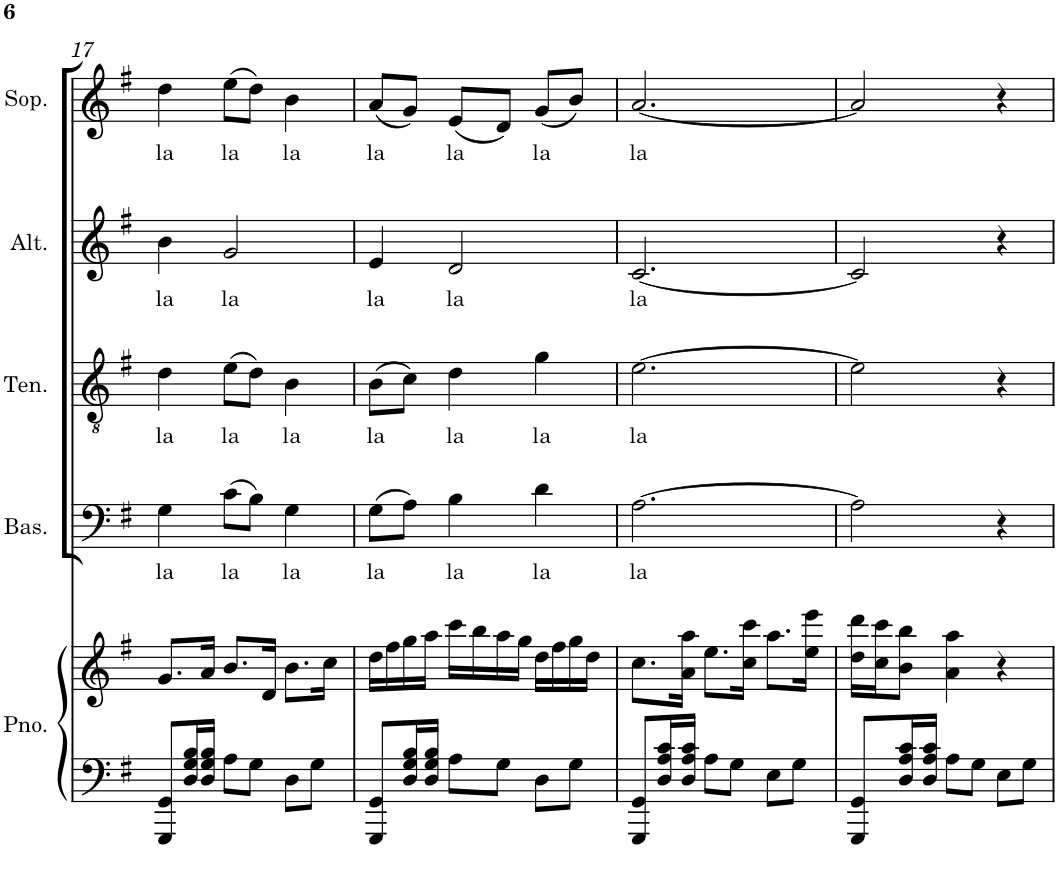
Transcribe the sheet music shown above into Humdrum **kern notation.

**kern	**kern	**kern	**text	**kern	**text	**kern	**text	**kern	**text
*part5	*part5	*part4	*part4	*part3	*part3	*part2	*part2	*part1	*part1
*staff6	*staff5	*staff4	*staff4	*staff3	*staff3	*staff2	*staff2	*staff1	*staff1
*I"Piano	*	*I"Bass	*	*I"Tenor	*	*I"Alto	*	*I"Soprano	*
*I'Pno.	*	*I'Bas.	*	*I'Ten.	*	*I'Alt.	*	*I'Sop.	*
!!LO:PB:g=z
*clefF4	*clefG2	*clefF4	*	*clefGv2	*	*clefG2	*	*clefG2	*
*k[f#]	*k[f#]	*k[f#]	*	*k[f#]	*	*k[f#]	*	*k[f#]	*
*G:	*G:	*G:	*	*G:	*	*G:	*	*G:	*
*M3/4	*M3/4	*M3/4	*	*M3/4	*	*M3/4	*	*M3/4	*
=17	=17	=17	=17	=17	=17	=17	=17	=17	=17
!	!	!	!LO:LY:b	!	!LO:LY:b	!	!LO:LY:b	!	!LO:LY:b
8GGG/ 8GG/L	8.g/L	4G\	la	4d\	la	4b\	la	4dd\	la
16D/ 16G/ 16B/L	.	.	.	.	.	.	.	.	.
16D/ 16G/ 16B/JJ	16a/Jk	.	.	.	.	.	.	.	.
!	!	!	!LO:LY:b	!	!LO:LY:b	!	!LO:LY:b	!	!LO:LY:b
8A\L	8.b/L	(8c\L	la	(8e\L	la	2g/	la	(8ee\L	la
8G\J	.	8B\J)	.	8d\J)	.	.	.	8dd\J)	.
.	16d/Jk	.	.	.	.	.	.	.	.
!	!	!	!LO:LY:b	!	!LO:LY:b	!	!	!	!LO:LY:b
8D\L	8.b\L	4G\	la	4B\	la	.	.	4b\	la
8G\J	.	.	.	.	.	.	.	.	.
.	16cc\Jk	.	.	.	.	.	.	.	.
=18	=18	=18	=18	=18	=18	=18	=18	=18	=18
!	!	!	!LO:LY:b	!	!LO:LY:b	!	!LO:LY:b	!	!LO:LY:b
8GGG/ 8GG/L	16dd\LL	(8G\L	la	(8B\L	la	4e/	la	(8a/L	la
.	16ff#\	.	.	.	.	.	.	.	.
16D/ 16G/ 16B/L	16gg\	8A\J)	.	8c\J)	.	.	.	8g/J)	.
16D/ 16G/ 16B/JJ	16aa\JJ	.	.	.	.	.	.	.	.
!	!	!	!LO:LY:b	!	!LO:LY:b	!	!LO:LY:b	!	!LO:LY:b
8A\L	16ccc\LL	4B\	la	4d\	la	2d/	la	(8e/L	la
.	16bb\	.	.	.	.	.	.	.	.
8G\J	16aa\	.	.	.	.	.	.	8d/J)	.
.	16gg\JJ	.	.	.	.	.	.	.	.
!	!	!	!LO:LY:b	!	!LO:LY:b	!	!	!	!LO:LY:b
8D\L	16dd\LL	4d\	la	4g\	la	.	.	(8g/L	la
.	16ff#\	.	.	.	.	.	.	.	.
8G\J	16gg\	.	.	.	.	.	.	8b/J)	.
.	16dd\JJ	.	.	.	.	.	.	.	.
=19	=19	=19	=19	=19	=19	=19	=19	=19	=19
!	!	!	!LO:LY:b	!	!LO:LY:b	!	!LO:LY:b	!	!LO:LY:b
8GGG/ 8GG/L	8.cc\L	[2.A\	la	[2.e\	la	[2.c/	la	[2.a/	la
16D/ 16A/ 16c/L	.	.	.	.	.	.	.	.	.
16D/ 16A/ 16c/JJ	16a\ 16aa\Jk	.	.	.	.	.	.	.	.
8A\L	8.ee\L	.	.	.	.	.	.	.	.
8G\J	.	.	.	.	.	.	.	.	.
.	16cc\ 16ccc\Jk	.	.	.	.	.	.	.	.
8E\L	8.aa\L	.	.	.	.	.	.	.	.
8G\J	.	.	.	.	.	.	.	.	.
.	16ee\ 16eee\Jk	.	.	.	.	.	.	.	.
=20	=20	=20	=20	=20	=20	=20	=20	=20	=20
8GGG/ 8GG/L	16dd\ 16ddd\LL	2A\]	.	2e\]	.	2c/]	.	2a/]	.
.	16cc\ 16ccc\J	.	.	.	.	.	.	.	.
16D/ 16A/ 16c/L	8b\ 8bb\J	.	.	.	.	.	.	.	.
16D/ 16A/ 16c/JJ	.	.	.	.	.	.	.	.	.
8A\L	4a\ 4aa\	.	.	.	.	.	.	.	.
8G\J	.	.	.	.	.	.	.	.	.
8E\L	4r	4r	.	4r	.	4r	.	4r	.
8G\J	.	.	.	.	.	.	.	.	.
=	=	=	=	=	=	=	=	=	=
*-	*-	*-	*-	*-	*-	*-	*-	*-	*-
